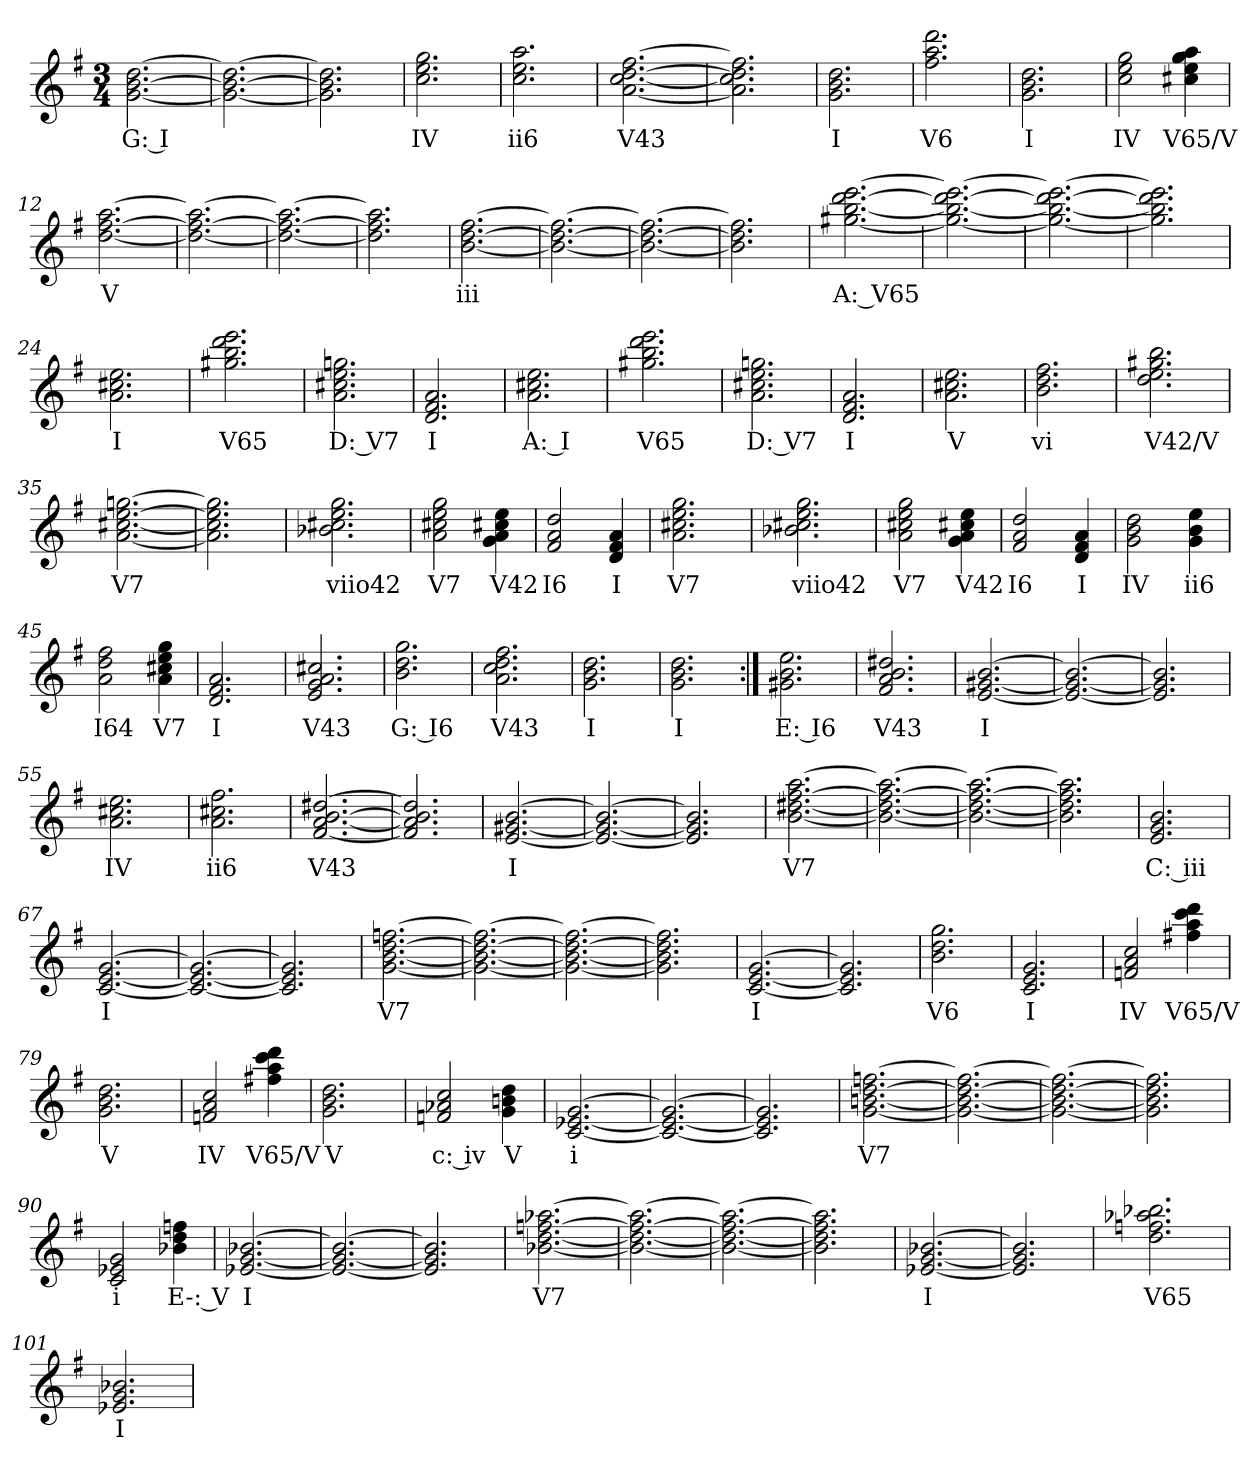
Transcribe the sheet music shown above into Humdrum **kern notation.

**kern	**text
*part1	*part1
*staff1	*staff1
*k[f#]	*
*G:	*
*M3/4	*
=1	=1
[2.g [2.b [2.dd	G: I
=2	=2
2.g_ 2.b_ 2.dd_	.
=3	=3
2.g] 2.b] 2.dd]	.
=4	=4
2.cc 2.ee 2.gg	IV
=5	=5
2.cc 2.ee 2.aa	ii6
=6	=6
[2.a [2.cc [2.dd [2.ff#	V43
=7	=7
2.a] 2.cc] 2.dd] 2.ff#]	.
=8	=8
2.g 2.b 2.dd	I
=9	=9
2.ff# 2.aa 2.ddd	V6
=10	=10
2.g 2.b 2.dd	I
=11	=11
2cc 2ee 2gg	IV
4cc#X 4ee 4gg 4aa	V65/V
=12	=12
[2.dd [2.ff# [2.aa	V
=13	=13
2.dd_ 2.ff#_ 2.aa_	.
=14	=14
2.dd_ 2.ff#_ 2.aa_	.
=15	=15
2.dd] 2.ff#] 2.aa]	.
=16	=16
[2.b [2.dd [2.ff#	iii
=17	=17
2.b_ 2.dd_ 2.ff#_	.
=18	=18
2.b_ 2.dd_ 2.ff#_	.
=19	=19
2.b] 2.dd] 2.ff#]	.
=20	=20
[2.gg#X [2.bb [2.ddd [2.eee	A: V65
=21	=21
2.gg#_ 2.bb_ 2.ddd_ 2.eee_	.
=22	=22
2.gg#_ 2.bb_ 2.ddd_ 2.eee_	.
=23	=23
2.gg#] 2.bb] 2.ddd] 2.eee]	.
=24	=24
2.a 2.cc#X 2.ee	I
=25	=25
2.gg#X 2.bb 2.ddd 2.eee	V65
=26	=26
2.a 2.cc#X 2.ee 2.ggn	D: V7
=27	=27
2.d 2.f# 2.a	I
=28	=28
2.a 2.cc#X 2.ee	A: I
=29	=29
2.gg#X 2.bb 2.ddd 2.eee	V65
=30	=30
2.a 2.cc#X 2.ee 2.ggn	D: V7
=31	=31
2.d 2.f# 2.a	I
=32	=32
2.a 2.cc#X 2.ee	V
=33	=33
2.b 2.dd 2.ff#	vi
=34	=34
2.dd 2.ee 2.gg#X 2.bb	V42/V
=35	=35
[2.a [2.cc#X [2.ee [2.ggn	V7
=36	=36
2.a] 2.cc#] 2.ee] 2.gg]	.
=37	=37
2.b-X 2.cc#X 2.ee 2.gg	viio42
=38	=38
2a 2cc#X 2ee 2gg	V7
4g 4a 4cc#X 4ee	V42
=39	=39
2f# 2a 2dd	I6
4d 4f# 4a	I
=40	=40
2.a 2.cc#X 2.ee 2.gg	V7
=41	=41
2.b-X 2.cc#X 2.ee 2.gg	viio42
=42	=42
2a 2cc#X 2ee 2gg	V7
4g 4a 4cc#X 4ee	V42
=43	=43
2f# 2a 2dd	I6
4d 4f# 4a	I
=44	=44
2g 2b 2dd	IV
4g 4b 4ee	ii6
=45	=45
2a 2dd 2ff#	I64
4a 4cc#X 4ee 4gg	V7
=46	=46
2.d 2.f# 2.a	I
=47	=47
2.e 2.g 2.a 2.cc#X	V43
=48	=48
2.b 2.dd 2.gg	G: I6
=49	=49
2.a 2.cc 2.dd 2.ff#	V43
=50a	=50a
2.g 2.b 2.dd	I
=51a	=51a
2.g 2.b 2.dd	I
=50b:|!	=50b:|!
2.g#X 2.b 2.ee	E: I6
=51b	=51b
2.f# 2.a 2.b 2.dd#X	V43
=52	=52
[2.e [2.g#X [2.b	I
=53	=53
2.e_ 2.g#_ 2.b_	.
=54	=54
2.e] 2.g#] 2.b]	.
=55	=55
2.a 2.cc#X 2.ee	IV
=56	=56
2.a 2.cc#X 2.ff#	ii6
=57	=57
[2.f# [2.a [2.b [2.dd#X	V43
=58	=58
2.f#] 2.a] 2.b] 2.dd#]	.
=59	=59
[2.e [2.g#X [2.b	I
=60	=60
2.e_ 2.g#_ 2.b_	.
=61	=61
2.e] 2.g#] 2.b]	.
=62	=62
[2.b [2.dd#X [2.ff# [2.aa	V7
=63	=63
2.b_ 2.dd#_ 2.ff#_ 2.aa_	.
=64	=64
2.b_ 2.dd#_ 2.ff#_ 2.aa_	.
=65	=65
2.b] 2.dd#] 2.ff#] 2.aa]	.
=66	=66
2.e 2.g 2.b	C: iii
=67	=67
[2.c [2.e [2.g	I
=68	=68
2.c_ 2.e_ 2.g_	.
=69	=69
2.c] 2.e] 2.g]	.
=70	=70
[2.g [2.b [2.dd [2.ffn	V7
=71	=71
2.g_ 2.b_ 2.dd_ 2.ff_	.
=72	=72
2.g_ 2.b_ 2.dd_ 2.ff_	.
=73	=73
2.g] 2.b] 2.dd] 2.ff]	.
=74	=74
[2.c [2.e [2.g	I
=75	=75
2.c] 2.e] 2.g]	.
=76	=76
2.b 2.dd 2.gg	V6
=77	=77
2.c 2.e 2.g	I
=78	=78
2fn 2a 2cc	IV
4ff#X 4aa 4ccc 4ddd	V65/V
=79	=79
2.g 2.b 2.dd	V
=80	=80
2fn 2a 2cc	IV
4ff#X 4aa 4ccc 4ddd	V65/V
=81	=81
2.g 2.b 2.dd	V
=82	=82
2fn 2a-X 2cc	c: iv
4g 4bn 4dd	V
=83	=83
[2.c [2.e-X [2.g	i
=84	=84
2.c_ 2.e-_ 2.g_	.
=85	=85
2.c] 2.e-] 2.g]	.
=86	=86
[2.g [2.bn [2.dd [2.ffn	V7
=87	=87
2.g_ 2.b_ 2.dd_ 2.ff_	.
=88	=88
2.g_ 2.b_ 2.dd_ 2.ff_	.
=89	=89
2.g] 2.b] 2.dd] 2.ff]	.
=90	=90
2c 2e-X 2g	i
4b-X 4dd 4ffn	E-: V
=91	=91
[2.e-X [2.g [2.b-X	I
=92	=92
2.e-_ 2.g_ 2.b-_	.
=93	=93
2.e-] 2.g] 2.b-]	.
=94	=94
[2.b-X [2.dd [2.ffn [2.aa-X	V7
=95	=95
2.b-_ 2.dd_ 2.ff_ 2.aa-_	.
=96	=96
2.b-_ 2.dd_ 2.ff_ 2.aa-_	.
=97	=97
2.b-] 2.dd] 2.ff] 2.aa-]	.
=98	=98
[2.e-X [2.g [2.b-X	I
=99	=99
2.e-] 2.g] 2.b-]	.
=100	=100
2.dd 2.ffn 2.aa-X 2.bb-X	V65
=101	=101
2.e-X 2.g 2.b-X	I
=	=
*-	*-
